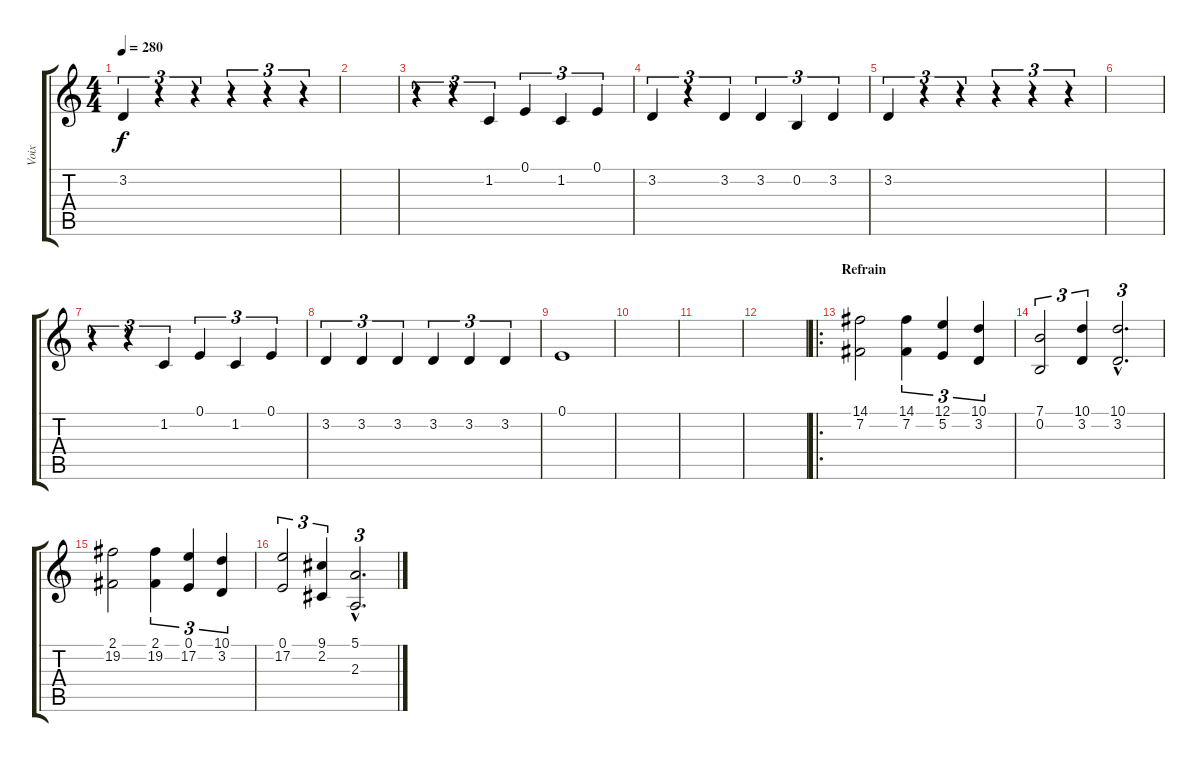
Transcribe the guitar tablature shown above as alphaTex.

\track ("Voix" "Voix") {instrument englishhorn}
\staff {score tabs}
\tuning (E4 B3 G3 D3 A2 E2) {hide}
\ts (4 4)
\tempo 280
\clef g2
\ks c
3.2.4{tu (3 2) dy f} r.4{tu (3 2)} r.4{tu (3 2)} r.4{tu (3 2)} r.4{tu (3 2)} r.4{tu (3 2)} |
|
r.4{tu (3 2)} r.4{tu (3 2)} 1.2.4{tu (3 2)} 0.1.4{tu (3 2)} 1.2.4{tu (3 2)} 0.1.4{tu (3 2)} |
3.2.4{tu (3 2)} r.4{tu (3 2)} 3.2.4{tu (3 2)} 3.2.4{tu (3 2)} 0.2.4{tu (3 2)} 3.2.4{tu (3 2)} |
3.2.4{tu (3 2)} r.4{tu (3 2)} r.4{tu (3 2)} r.4{tu (3 2)} r.4{tu (3 2)} r.4{tu (3 2)} |
|
r.4{tu (3 2)} r.4{tu (3 2)} 1.2.4{tu (3 2)} 0.1.4{tu (3 2)} 1.2.4{tu (3 2)} 0.1.4{tu (3 2)} |
3.2.4{tu (3 2)} 3.2.4{tu (3 2)} 3.2.4{tu (3 2)} 3.2.4{tu (3 2)} 3.2.4{tu (3 2)} 3.2.4{tu (3 2)} |
0.1.1 |
|
|
|
\ro
\section ("" "Refrain")
(14.1 7.2).2 (14.1 7.2).4{tu (3 2)} (12.1 5.2).4{tu (3 2)} (10.1 3.2).4{tu (3 2)} |
(7.1 0.2).2{tu (3 2)} (10.1 3.2).4{tu (3 2)} (10.1{hac} 3.2{hac}).2{d tu (3 2)} |
(2.1 19.2).2 (2.1 19.2).4{tu (3 2)} (0.1 17.2).4{tu (3 2)} (10.1 3.2).4{tu (3 2)} |
(0.1 17.2).2{tu (3 2)} (9.1 2.2).4{tu (3 2)} (5.1{hac} 2.3{hac}).2{d tu (3 2)}
